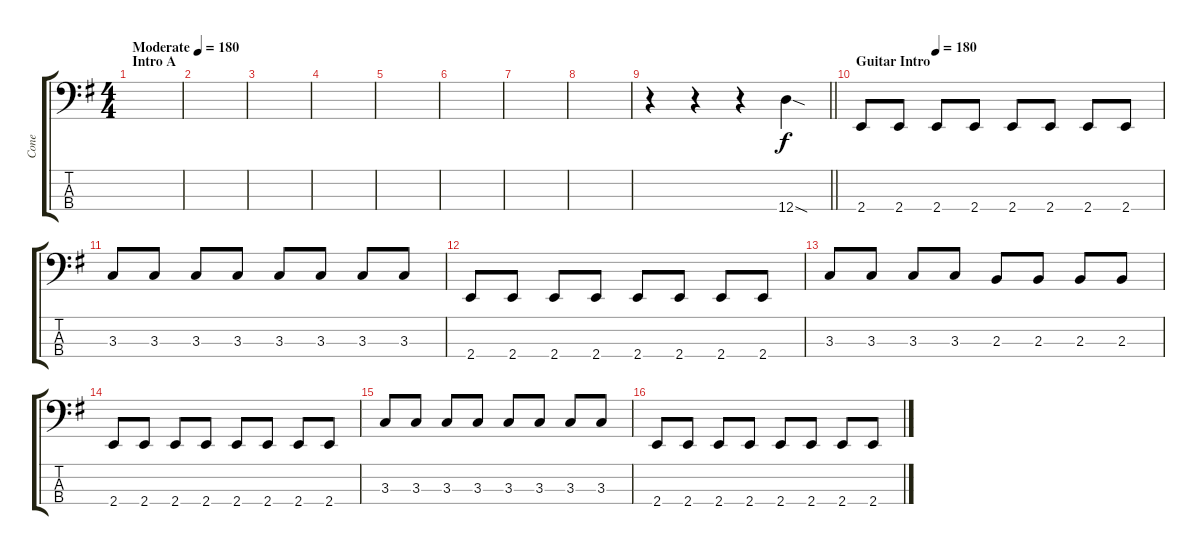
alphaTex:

\track ("Cone" "Cone") {instrument electricbasspick}
\staff {score tabs}
\tuning (G2 D2 A1 D1) {hide}
\ts (4 4)
\section ("" "Intro A")
\tempo (180 "Moderate")
\clef f4
\ks g
|
|
|
|
|
|
|
|
\barLineRight lightlight
r.4 r.4 r.4 12.4{sod}.4 |
\section ("" "Guitar Intro")
\tempo (180 0.25)
2.4.8 2.4.8 2.4.8 2.4.8 2.4.8 2.4.8 2.4.8 2.4.8 |
3.3.8 3.3.8 3.3.8 3.3.8 3.3.8 3.3.8 3.3.8 3.3.8 |
2.4.8 2.4.8 2.4.8 2.4.8 2.4.8 2.4.8 2.4.8 2.4.8 |
3.3.8 3.3.8 3.3.8 3.3.8 2.3.8 2.3.8 2.3.8 2.3.8 |
2.4.8 2.4.8 2.4.8 2.4.8 2.4.8 2.4.8 2.4.8 2.4.8 |
3.3.8 3.3.8 3.3.8 3.3.8 3.3.8 3.3.8 3.3.8 3.3.8 |
2.4.8 2.4.8 2.4.8 2.4.8 2.4.8 2.4.8 2.4.8 2.4.8
